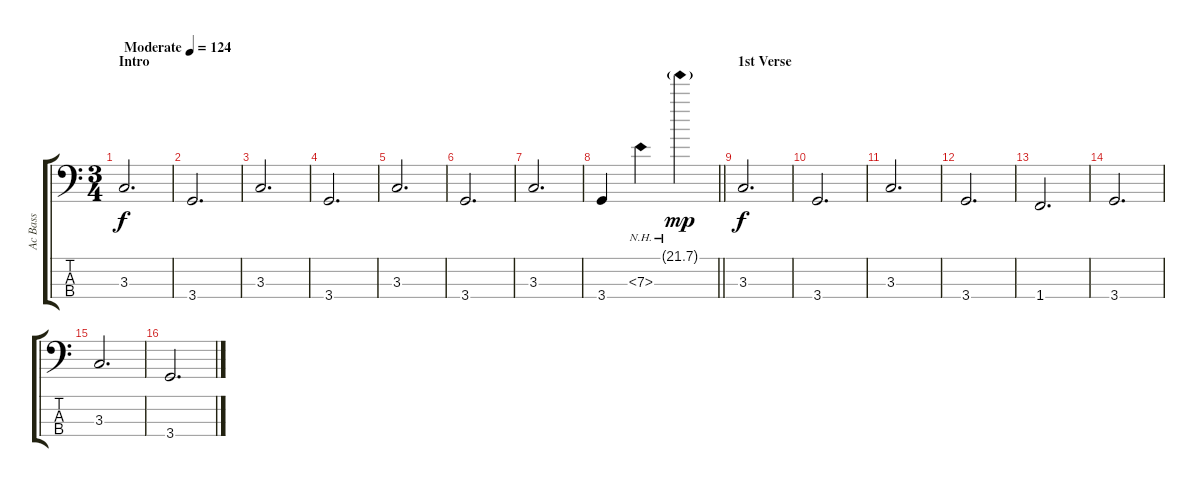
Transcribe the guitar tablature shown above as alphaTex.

\track ("Ac Bass" "Ac Bass") {instrument acousticbass}
\staff {score tabs}
\tuning (G2 D2 A1 E1) {hide}
\ts (3 4)
\section ("" "Intro")
\tempo (124 "Moderate")
\clef f4
\ks c
3.3.2{d dy f instrument acousticbass} |
3.4.2{d} |
3.3.2{d} |
3.4.2{d} |
3.3.2{d} |
3.4.2{d} |
3.3.2{d} |
\barLineRight lightlight
3.4.4 7.3{nh}.4 21.1{nh g}.4{dy mp} |
\section ("" "1st Verse")
3.3.2{d dy f} |
3.4.2{d} |
3.3.2{d} |
3.4.2{d} |
1.4.2{d} |
3.4.2{d} |
3.3.2{d} |
3.4.2{d}
